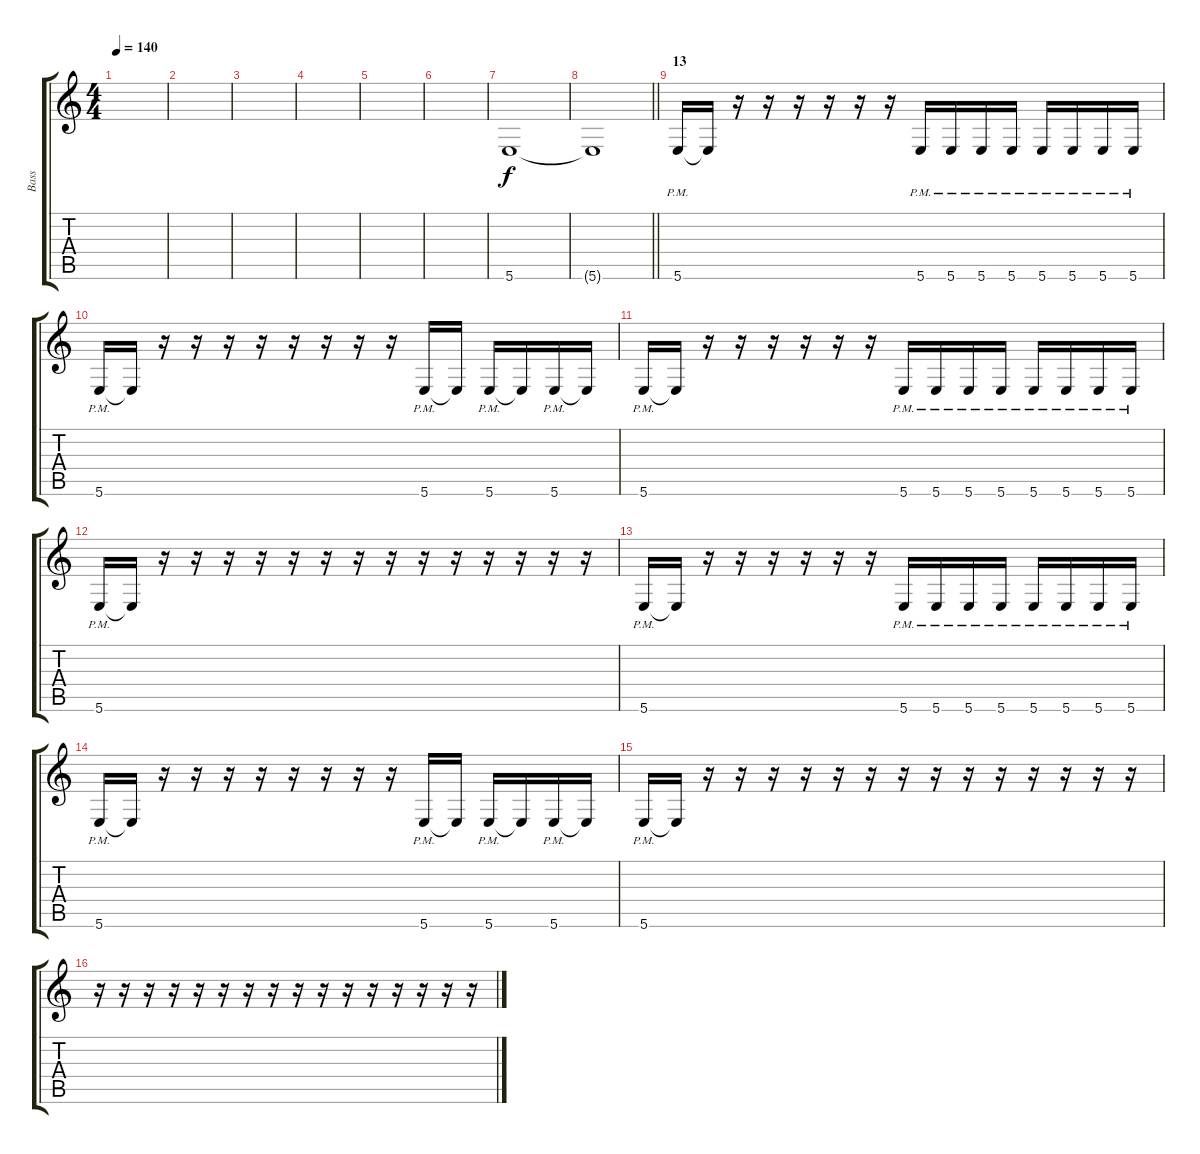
\track ("Bass" "Bass") {instrument electricbassfinger}
\staff {score tabs}
\tuning (Db4 Ab3 E3 B2 Gb2 B1) {hide}
\ts (4 4)
\tempo 140
\clef g2
\ks c
|
|
|
|
|
|
5.6.1{volume 13} |
\barLineRight lightlight
5.6{t}.1 |
\section ("" "13")
5.6{pm}.16 5.6{t}.16 r.16 r.16 r.16 r.16 r.16 r.16 5.6{pm}.16 5.6{pm}.16 5.6{pm}.16 5.6{pm}.16 5.6{pm}.16 5.6{pm}.16 5.6{pm}.16 5.6{pm}.16 |
5.6{pm}.16 5.6{t}.16 r.16 r.16 r.16 r.16 r.16 r.16 r.16 r.16 5.6{pm}.16 5.6{t}.16 5.6{pm}.16 5.6{t}.16 5.6{pm}.16 5.6{t}.16 |
5.6{pm}.16 5.6{t}.16 r.16 r.16 r.16 r.16 r.16 r.16 5.6{pm}.16 5.6{pm}.16 5.6{pm}.16 5.6{pm}.16 5.6{pm}.16 5.6{pm}.16 5.6{pm}.16 5.6{pm}.16 |
5.6{pm}.16 5.6{t}.16 r.16 r.16 r.16 r.16 r.16 r.16 r.16 r.16 r.16 r.16 r.16 r.16 r.16 r.16 |
5.6{pm}.16 5.6{t}.16 r.16 r.16 r.16 r.16 r.16 r.16 5.6{pm}.16 5.6{pm}.16 5.6{pm}.16 5.6{pm}.16 5.6{pm}.16 5.6{pm}.16 5.6{pm}.16 5.6{pm}.16 |
5.6{pm}.16 5.6{t}.16 r.16 r.16 r.16 r.16 r.16 r.16 r.16 r.16 5.6{pm}.16 5.6{t}.16 5.6{pm}.16 5.6{t}.16 5.6{pm}.16 5.6{t}.16 |
5.6{pm}.16 5.6{t}.16 r.16 r.16 r.16 r.16 r.16 r.16 r.16 r.16 r.16 r.16 r.16 r.16 r.16 r.16 |
r.16 r.16 r.16 r.16 r.16 r.16 r.16 r.16 r.16 r.16 r.16 r.16 r.16 r.16 r.16 r.16
